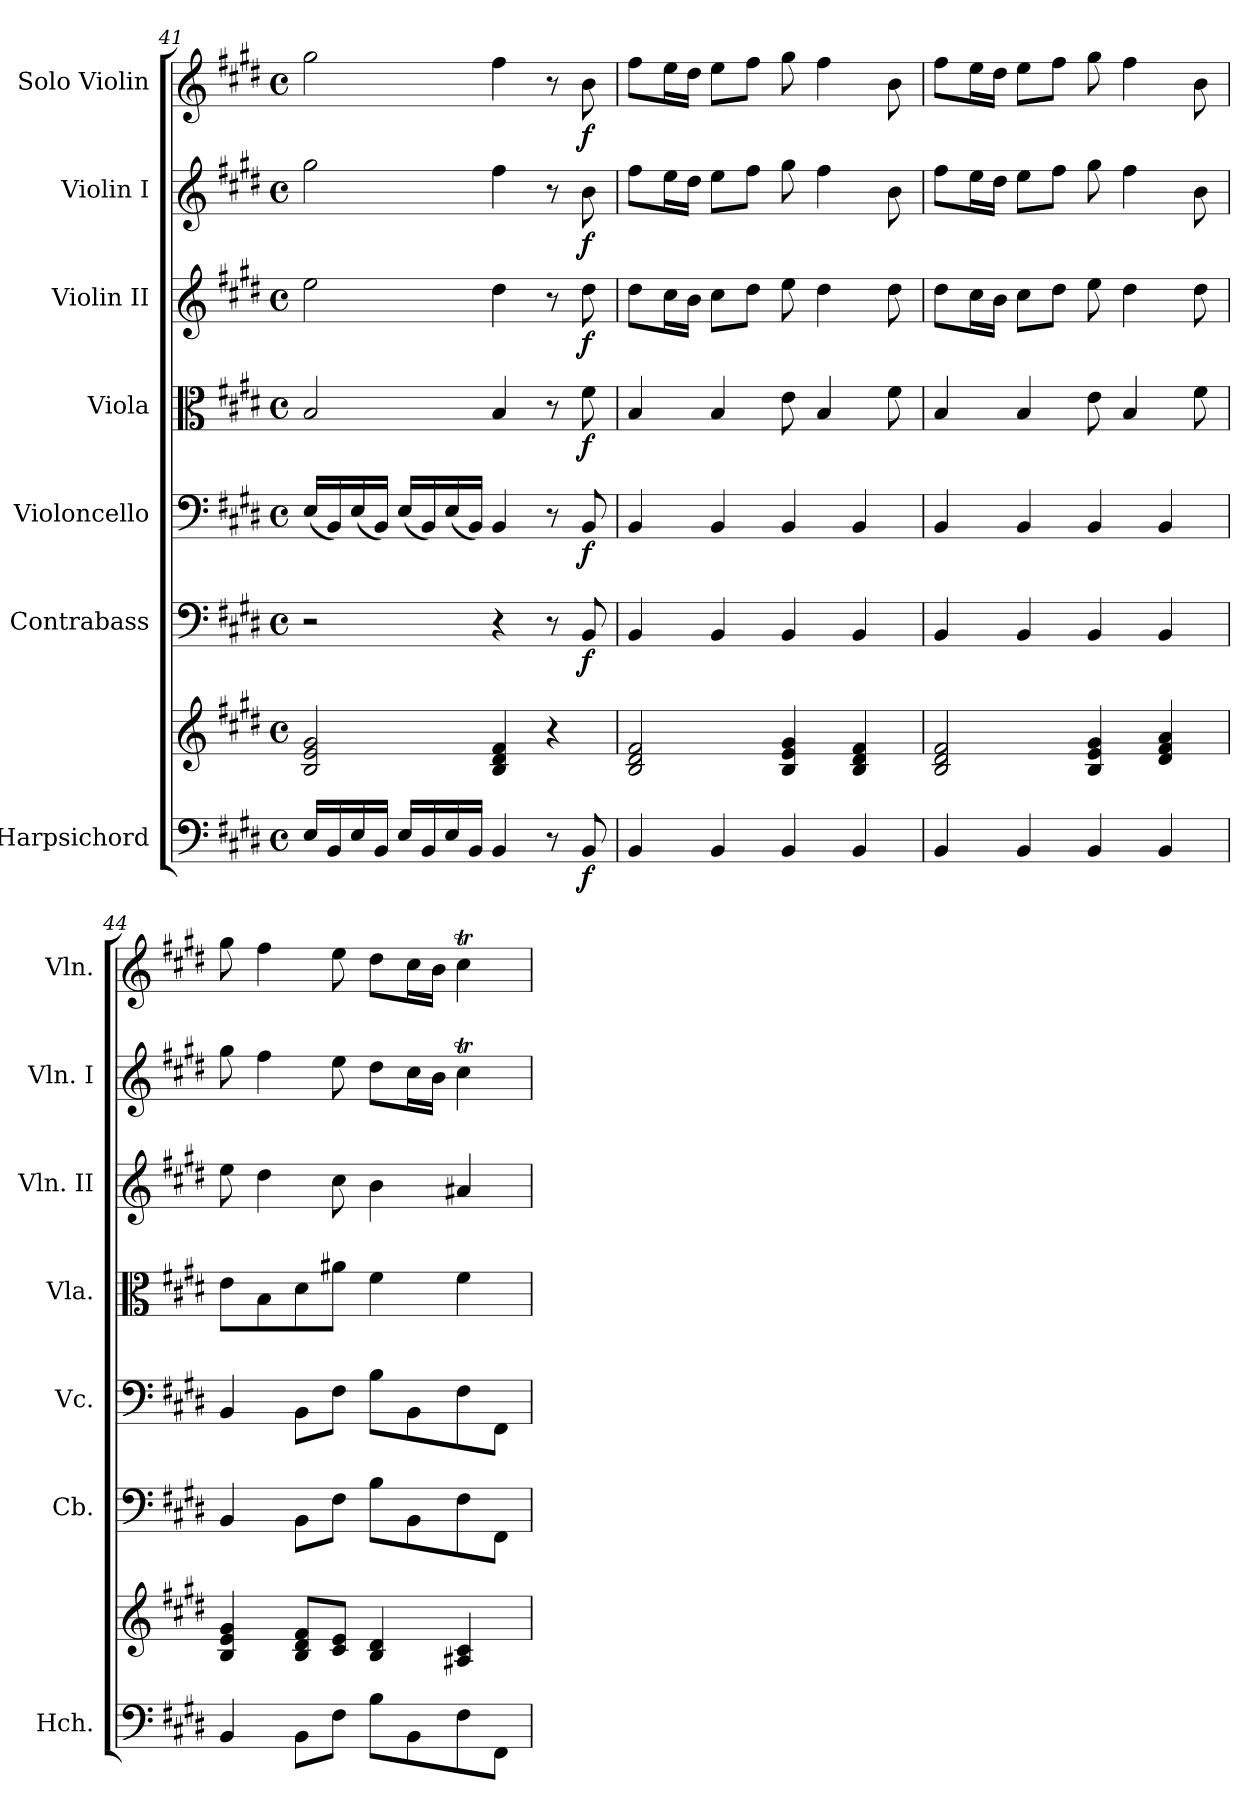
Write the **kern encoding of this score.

**kern	**kern	**dynam	**kern	**dynam	**kern	**dynam	**kern	**dynam	**kern	**dynam	**kern	**dynam	**kern	**dynam
*part7	*part7	*part7	*part6	*part6	*part5	*part5	*part4	*part4	*part3	*part3	*part2	*part2	*part1	*part1
*staff8	*staff7	*staff7/8	*staff6	*staff6	*staff5	*staff5	*staff4	*staff4	*staff3	*staff3	*staff2	*staff2	*staff1	*staff1
*I"Harpsichord	*	*	*I"Contrabass	*	*I"Violoncello	*	*I"Viola	*	*I"Violin II	*	*I"Violin I	*	*I"Solo Violin	*
*I'Hch.	*	*	*I'Cb.	*	*I'Vc.	*	*I'Vla.	*	*I'Vln. II	*	*I'Vln. I	*	*I'Vln.	*
!!LO:PB:g=z
*clefF4	*clefG2	*	*clefF4	*	*clefF4	*	*clefC3	*	*clefG2	*	*clefG2	*	*clefG2	*
*	*	*	*ITrd7c12	*	*	*	*	*	*	*	*	*	*	*
*k[f#c#g#d#]	*k[f#c#g#d#]	*	*k[f#c#g#d#]	*	*k[f#c#g#d#]	*	*k[f#c#g#d#]	*	*k[f#c#g#d#]	*	*k[f#c#g#d#]	*	*k[f#c#g#d#]	*
*M4/4	*M4/4	*	*M4/4	*	*M4/4	*	*M4/4	*	*M4/4	*	*M4/4	*	*M4/4	*
*met(c)	*met(c)	*	*met(c)	*	*met(c)	*	*met(c)	*	*met(c)	*	*met(c)	*	*met(c)	*
=41	=41	=41	=41	=41	=41	=41	=41	=41	=41	=41	=41	=41	=41	=41
16E/LL	2B/ 2e/ 2g#/	.	2r	.	(<16E/LL	.	2B/	.	2ee\	.	2gg#\	.	2gg#\	.
16BB/	.	.	.	.	16BB/)	.	.	.	.	.	.	.	.	.
16E/	.	.	.	.	(<16E/	.	.	.	.	.	.	.	.	.
16BB/JJ	.	.	.	.	16BB/JJ)	.	.	.	.	.	.	.	.	.
16E/LL	.	.	.	.	(<16E/LL	.	.	.	.	.	.	.	.	.
16BB/	.	.	.	.	16BB/)	.	.	.	.	.	.	.	.	.
16E/	.	.	.	.	(<16E/	.	.	.	.	.	.	.	.	.
16BB/JJ	.	.	.	.	16BB/JJ)	.	.	.	.	.	.	.	.	.
4BB/	4B/ 4d#/ 4f#/	.	4r	.	4BB/	.	4B/	.	4dd#\	.	4ff#\	.	4ff#\	.
8r	4r	.	8r	.	8r	.	8r	.	8r	.	8r	.	8r	.
!	!	!LO:DY:b=2	!	!LO:DY:b	!	!LO:DY:b	!	!LO:DY:b	!	!LO:DY:b	!	!LO:DY:b	!	!LO:DY:b
8BB/	.	f	8BBB/	f	8BB/	f	8f#\	f	8dd#\	f	8b\	f	8b\	f
=42	=42	=42	=42	=42	=42	=42	=42	=42	=42	=42	=42	=42	=42	=42
4BB/	2B/ 2d#/ 2f#/	.	4BBB/	.	4BB/	.	4B/	.	8dd#\L	.	8ff#\L	.	8ff#\L	.
.	.	.	.	.	.	.	.	.	16cc#\L	.	16ee\L	.	16ee\L	.
.	.	.	.	.	.	.	.	.	16b\JJ	.	16dd#\JJ	.	16dd#\JJ	.
4BB/	.	.	4BBB/	.	4BB/	.	4B/	.	8cc#\L	.	8ee\L	.	8ee\L	.
.	.	.	.	.	.	.	.	.	8dd#\J	.	8ff#\J	.	8ff#\J	.
4BB/	4B/ 4e/ 4g#/	.	4BBB/	.	4BB/	.	8e\	.	8ee\	.	8gg#\	.	8gg#\	.
.	.	.	.	.	.	.	4B/	.	4dd#\	.	4ff#\	.	4ff#\	.
4BB/	4B/ 4d#/ 4f#/	.	4BBB/	.	4BB/	.	.	.	.	.	.	.	.	.
.	.	.	.	.	.	.	8f#\	.	8dd#\	.	8b\	.	8b\	.
=43	=43	=43	=43	=43	=43	=43	=43	=43	=43	=43	=43	=43	=43	=43
4BB/	2B/ 2d#/ 2f#/	.	4BBB/	.	4BB/	.	4B/	.	8dd#\L	.	8ff#\L	.	8ff#\L	.
.	.	.	.	.	.	.	.	.	16cc#\L	.	16ee\L	.	16ee\L	.
.	.	.	.	.	.	.	.	.	16b\JJ	.	16dd#\JJ	.	16dd#\JJ	.
4BB/	.	.	4BBB/	.	4BB/	.	4B/	.	8cc#\L	.	8ee\L	.	8ee\L	.
.	.	.	.	.	.	.	.	.	8dd#\J	.	8ff#\J	.	8ff#\J	.
4BB/	4B/ 4e/ 4g#/	.	4BBB/	.	4BB/	.	8e\	.	8ee\	.	8gg#\	.	8gg#\	.
.	.	.	.	.	.	.	4B/	.	4dd#\	.	4ff#\	.	4ff#\	.
4BB/	4d#/ 4f#/ 4a/	.	4BBB/	.	4BB/	.	.	.	.	.	.	.	.	.
.	.	.	.	.	.	.	8f#\	.	8dd#\	.	8b\	.	8b\	.
=44	=44	=44	=44	=44	=44	=44	=44	=44	=44	=44	=44	=44	=44	=44
4BB/	4B/ 4e/ 4g#/	.	4BBB/	.	4BB/	.	8e\L	.	8ee\	.	8gg#\	.	8gg#\	.
.	.	.	.	.	.	.	8B\	.	4dd#\	.	4ff#\	.	4ff#\	.
8BB\L	8B/ 8d#/ 8f#/L	.	8BBB\L	.	8BB\L	.	8d#\	.	.	.	.	.	.	.
8F#\J	8c#/ 8e/J	.	8FF#\J	.	8F#\J	.	8a#X\J	.	8cc#\	.	8ee\	.	8ee\	.
8B\L	4B/ 4d#/	.	8BB\L	.	8B\L	.	4f#\	.	4b\	.	8dd#\L	.	8dd#\L	.
8BB\	.	.	8BBB\	.	8BB\	.	.	.	.	.	16cc#\L	.	16cc#\L	.
.	.	.	.	.	.	.	.	.	.	.	16b\JJ	.	16b\JJ	.
8F#\	4A#X/ 4c#/	.	8FF#\	.	8F#\	.	4f#\	.	4a#X/	.	4cc#T\	.	4cc#T\	.
8FF#\J	.	.	8FFF#\J	.	8FF#\J	.	.	.	.	.	.	.	.	.
=	=	=	=	=	=	=	=	=	=	=	=	=	=	=
*-	*-	*-	*-	*-	*-	*-	*-	*-	*-	*-	*-	*-	*-	*-
